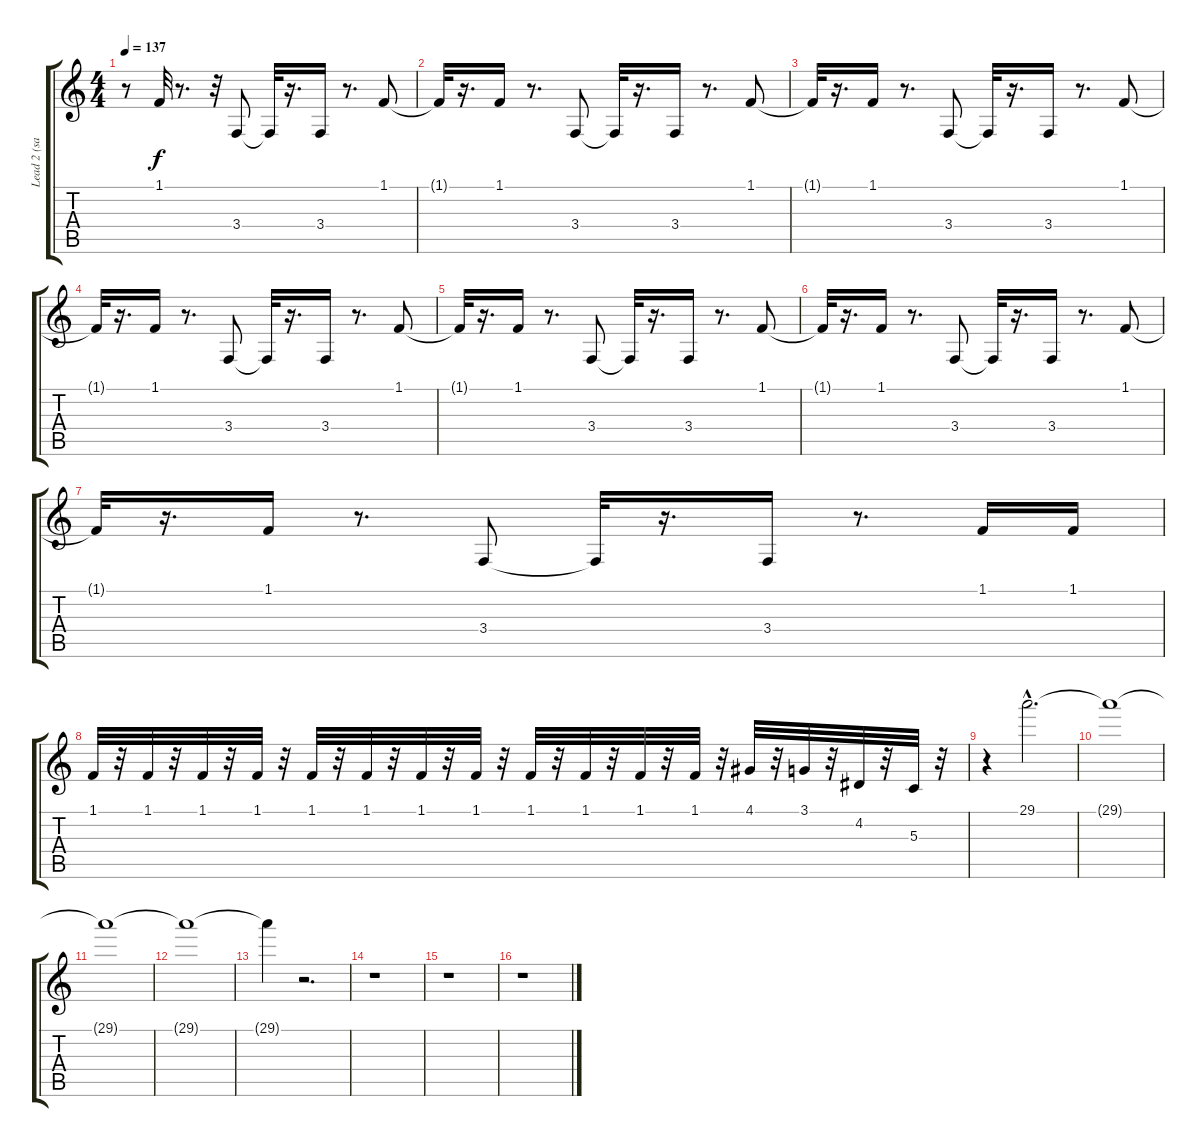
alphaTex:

\track ("Lead 2 (sawtooth)" "Lead 2 (sa") {instrument lead2sawtooth}
\staff {score tabs}
\tuning (E4 B3 G3 D3 A2 E2) {hide}
\ts (4 4)
\tempo 137
\clef g2
\ks c
r.8{dy f} 1.1.32{volume 11 balance 0} r.8{d} r.32 3.4.8 3.4{t}.32 r.16{d} 3.4.16 r.8{d} 1.1.8 |
1.1{t}.32 r.16{d} 1.1.16 r.8{d} 3.4.8 3.4{t}.32 r.16{d} 3.4.16 r.8{d} 1.1.8 |
1.1{t}.32 r.16{d} 1.1.16 r.8{d} 3.4.8 3.4{t}.32 r.16{d} 3.4.16 r.8{d} 1.1.8 |
1.1{t}.32 r.16{d} 1.1.16 r.8{d} 3.4.8 3.4{t}.32 r.16{d} 3.4.16 r.8{d} 1.1.8 |
1.1{t}.32 r.16{d} 1.1.16 r.8{d} 3.4.8 3.4{t}.32 r.16{d} 3.4.16 r.8{d} 1.1.8 |
1.1{t}.32 r.16{d} 1.1.16 r.8{d} 3.4.8 3.4{t}.32 r.16{d} 3.4.16 r.8{d} 1.1.8 |
1.1{t}.32 r.16{d} 1.1.16 r.8{d} 3.4.8 3.4{t}.32 r.16{d} 3.4.16 r.8{d} 1.1.16 1.1.16 |
1.1.32{volume 12 balance 8} r.32 1.1.32{volume 12} r.32 1.1.32{volume 12} r.32 1.1.32{volume 12} r.32 1.1.32{volume 12} r.32 1.1.32{volume 11} r.32 1.1.32{volume 11} r.32 1.1.32{volume 11} r.32 1.1.32{volume 11} r.32 1.1.32{volume 10} r.32 1.1.32{volume 10} r.32 1.1.32{volume 10} r.32 4.1.32{volume 12} r.32 3.1.32 r.32 4.2.32 r.32 5.3.32 r.32 |
r.4 29.1{hac}.2{d volume 0 balance 4} |
29.1{t}.1 |
29.1{t}.1 |
29.1{t}.1 |
29.1{t}.4 r.2{d} |
r.1 |
r.1 |
r.1
